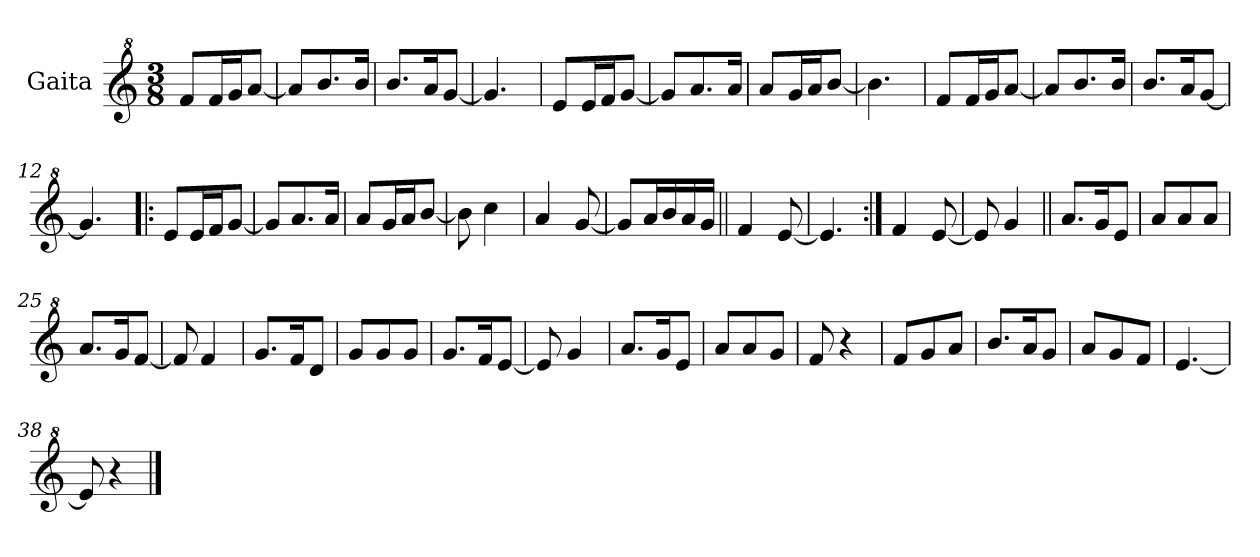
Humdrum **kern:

**kern
*part1
*staff1
*I"Gaita
*clefG^2
*k[]
*M3/8
*MM105
=1
8ff/L
16ff/L
16gg/J
[8aa/J
=2
8aa/L]
8.bb/
16bb/Jk
=3
8.bb/L
16aa/K
[8gg/J
=4
4.gg/]
=5
8ee/L
16ee/L
16ff/J
[8gg/J
=6
8gg/L]
8.aa/
16aa/Jk
=7
8aa/L
16gg/L
16aa/J
[8bb/J
=8
4.bb\]
=9
8ff/L
16ff/L
16gg/J
[8aa/J
=10
8aa/L]
8.bb/
16bb/Jk
=11
8.bb/L
16aa/K
[8gg/J
!!LO:LB:g=z
=12
4.gg/]
=13!|:
8ee/L
16ee/L
16ff/J
[8gg/J
=14
8gg/L]
8.aa/
16aa/Jk
=15
8aa/L
16gg/L
16aa/J
[8bb/J
=16
8bb\]
4ccc\
=17
4aa/
[8gg/
=18
8gg/L]
16aa/L
16bb/
16aa/
16gg/JJ
=19||
4ff/
[8ee/
=20
4.ee/]
=21:|!
4ff/
[8ee/
=22
8ee/]
4gg/
=23||
8.aa/L
16gg/K
8ee/J
!!LO:LB:g=z
=24
8aa/L
8aa/
8aa/J
=25
8.aa/L
16gg/K
[8ff/J
=26
8ff/]
4ff/
=27
8.gg/L
16ff/K
8dd/J
=28
8gg/L
8gg/
8gg/J
=29
8.gg/L
16ff/K
[8ee/J
=30
8ee/]
4gg/
=31
8.aa/L
16gg/K
8ee/J
=32
8aa/L
8aa/
8gg/J
=33
8ff/
4r
=34
8ff/L
8gg/
8aa/J
=35
8.bb/L
16aa/K
8gg/J
!!LO:LB:g=z
=36
8aa/L
8gg/
8ff/J
=37
[4.ee/
=38
8ee/]
4r
==
*-
